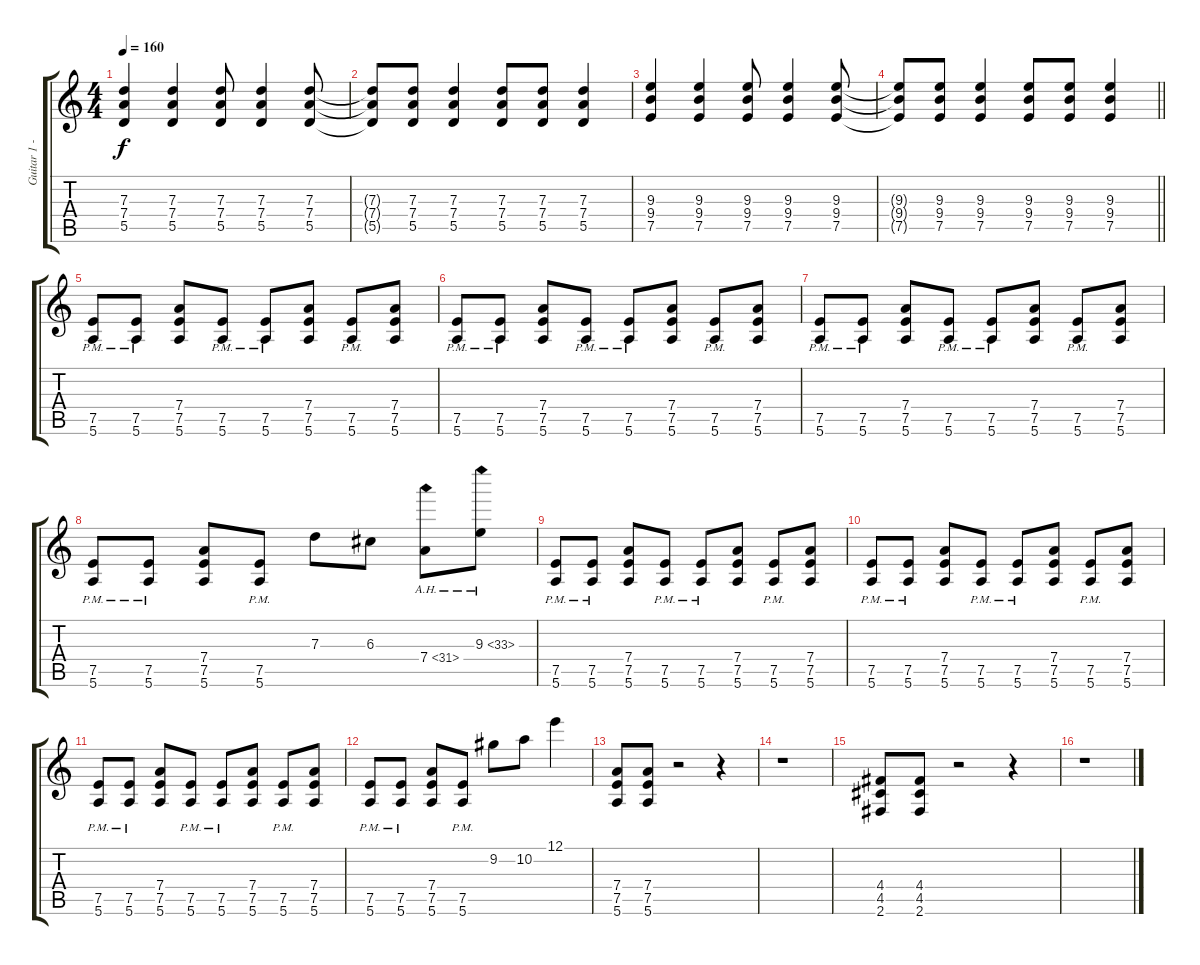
\track ("Guitar 1 - Raka" "Guitar 1 -") {instrument distortionguitar}
\staff {score tabs}
\tuning (E4 B3 G3 D3 A2 E2) {hide}
\ts (4 4)
\tempo 160
\clef g2
\ks c
(7.3 7.4 5.5).4{dy f} (7.3 7.4 5.5).4 (7.3 7.4 5.5).8 (7.3 7.4 5.5).4 (7.3 7.4 5.5).8 |
(7.3{t} 7.4{t} 5.5{t}).8 (7.3 7.4 5.5).8 (7.3 7.4 5.5).4 (7.3 7.4 5.5).8 (7.3 7.4 5.5).8 (7.3 7.4 5.5).4 |
(9.3 9.4 7.5).4 (9.3 9.4 7.5).4 (9.3 9.4 7.5).8 (9.3 9.4 7.5).4 (9.3 9.4 7.5).8 |
\barLineRight lightlight
(9.3{t} 9.4{t} 7.5{t}).8 (9.3 9.4 7.5).8 (9.3 9.4 7.5).4 (9.3 9.4 7.5).8 (9.3 9.4 7.5).8 (9.3 9.4 7.5).4 |
(7.5{pm} 5.6{pm}).8 (7.5{pm} 5.6{pm}).8 (7.4 7.5 5.6).8 (7.5{pm} 5.6{pm}).8 (7.5{pm} 5.6{pm}).8 (7.4 7.5 5.6).8 (7.5{pm} 5.6{pm}).8 (7.4 7.5 5.6).8 |
(7.5{pm} 5.6{pm}).8 (7.5{pm} 5.6{pm}).8 (7.4 7.5 5.6).8 (7.5{pm} 5.6{pm}).8 (7.5{pm} 5.6{pm}).8 (7.4 7.5 5.6).8 (7.5{pm} 5.6{pm}).8 (7.4 7.5 5.6).8 |
(7.5{pm} 5.6{pm}).8 (7.5{pm} 5.6{pm}).8 (7.4 7.5 5.6).8 (7.5{pm} 5.6{pm}).8 (7.5{pm} 5.6{pm}).8 (7.4 7.5 5.6).8 (7.5{pm} 5.6{pm}).8 (7.4 7.5 5.6).8 |
(7.5{pm} 5.6{pm}).8 (7.5{pm} 5.6{pm}).8 (7.4 7.5 5.6).8 (7.5{pm} 5.6{pm}).8 7.3.8 6.3.8 7.4{ah 24}.8 9.3{ah 24}.8 |
(7.5{pm} 5.6{pm}).8 (7.5{pm} 5.6{pm}).8 (7.4 7.5 5.6).8 (7.5{pm} 5.6{pm}).8 (7.5{pm} 5.6{pm}).8 (7.4 7.5 5.6).8 (7.5{pm} 5.6{pm}).8 (7.4 7.5 5.6).8 |
(7.5{pm} 5.6{pm}).8 (7.5{pm} 5.6{pm}).8 (7.4 7.5 5.6).8 (7.5{pm} 5.6{pm}).8 (7.5{pm} 5.6{pm}).8 (7.4 7.5 5.6).8 (7.5{pm} 5.6{pm}).8 (7.4 7.5 5.6).8 |
(7.5{pm} 5.6{pm}).8 (7.5{pm} 5.6{pm}).8 (7.4 7.5 5.6).8 (7.5{pm} 5.6{pm}).8 (7.5{pm} 5.6{pm}).8 (7.4 7.5 5.6).8 (7.5{pm} 5.6{pm}).8 (7.4 7.5 5.6).8 |
(7.5{pm} 5.6{pm}).8 (7.5{pm} 5.6{pm}).8 (7.4 7.5 5.6).8 (7.5{pm} 5.6{pm}).8 9.2.8 10.2.8 12.1.4 |
(7.4 7.5 5.6).8 (7.4 7.5 5.6).8 r.2 r.4 |
r.1 |
(4.4 4.5 2.6).8 (4.4 4.5 2.6).8 r.2 r.4 |
r.1
